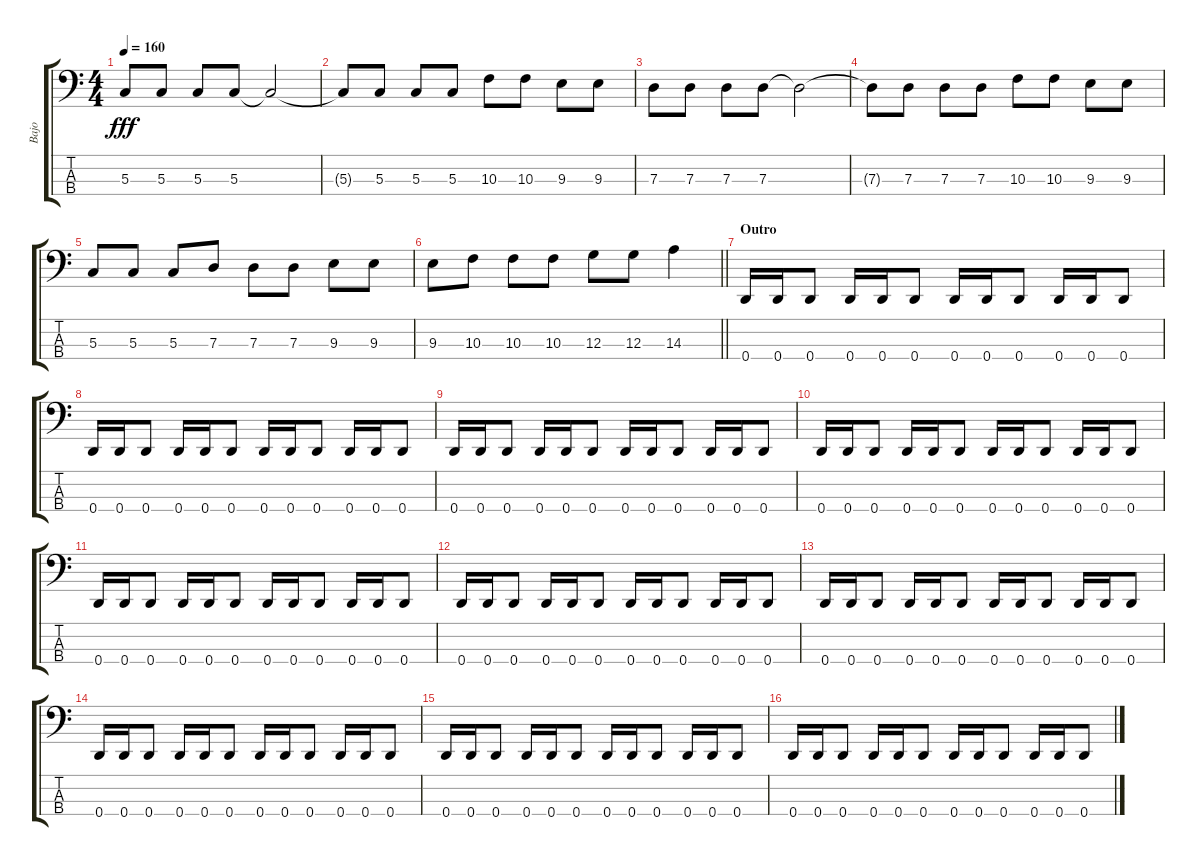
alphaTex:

\track ("Bajo" "Bajo") {instrument electricbassfinger}
\staff {score tabs}
\tuning (F2 C2 G1 D1) {hide}
\ts (4 4)
\tempo 160
\clef f4
\ks c
5.3.8{dy fff} 5.3.8 5.3.8 5.3.8 5.3{t}.2 |
5.3{t}.8 5.3.8 5.3.8 5.3.8 10.3.8 10.3.8 9.3.8 9.3.8 |
7.3.8 7.3.8 7.3.8 7.3.8 7.3{t}.2 |
7.3{t}.8 7.3.8 7.3.8 7.3.8 10.3.8 10.3.8 9.3.8 9.3.8 |
5.3.8 5.3.8 5.3.8 7.3.8 7.3.8 7.3.8 9.3.8 9.3.8 |
\barLineRight lightlight
9.3.8 10.3.8 10.3.8 10.3.8 12.3.8 12.3.8 14.3.4 |
\section ("" "Outro")
0.4.16 0.4.16 0.4.8 0.4.16 0.4.16 0.4.8 0.4.16 0.4.16 0.4.8 0.4.16 0.4.16 0.4.8 |
0.4.16 0.4.16 0.4.8 0.4.16 0.4.16 0.4.8 0.4.16 0.4.16 0.4.8 0.4.16 0.4.16 0.4.8 |
0.4.16 0.4.16 0.4.8 0.4.16 0.4.16 0.4.8 0.4.16 0.4.16 0.4.8 0.4.16 0.4.16 0.4.8 |
0.4.16 0.4.16 0.4.8 0.4.16 0.4.16 0.4.8 0.4.16 0.4.16 0.4.8 0.4.16 0.4.16 0.4.8 |
0.4.16 0.4.16 0.4.8 0.4.16 0.4.16 0.4.8 0.4.16 0.4.16 0.4.8 0.4.16 0.4.16 0.4.8 |
0.4.16 0.4.16 0.4.8 0.4.16 0.4.16 0.4.8 0.4.16 0.4.16 0.4.8 0.4.16 0.4.16 0.4.8 |
0.4.16 0.4.16 0.4.8 0.4.16 0.4.16 0.4.8 0.4.16 0.4.16 0.4.8 0.4.16 0.4.16 0.4.8 |
0.4.16 0.4.16 0.4.8 0.4.16 0.4.16 0.4.8 0.4.16 0.4.16 0.4.8 0.4.16 0.4.16 0.4.8 |
0.4.16 0.4.16 0.4.8 0.4.16 0.4.16 0.4.8 0.4.16 0.4.16 0.4.8 0.4.16 0.4.16 0.4.8 |
0.4.16 0.4.16 0.4.8 0.4.16 0.4.16 0.4.8 0.4.16 0.4.16 0.4.8 0.4.16 0.4.16 0.4.8
